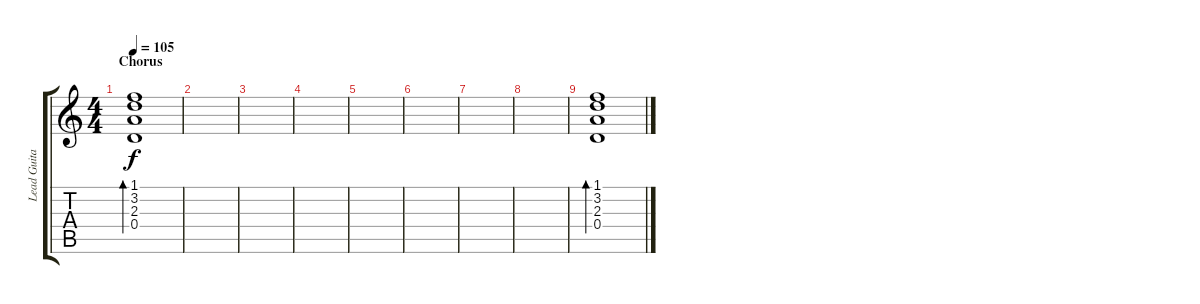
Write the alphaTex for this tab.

\track ("Lead Guitar" "Lead Guita") {instrument electricguitarjazz}
\staff {score tabs}
\tuning (E4 B3 G3 D3 A2 E2) {hide}
\ts (4 4)
\section ("" "Chorus")
\tempo 105
\clef g2
\ks c
(1.1 3.2 2.3 0.4).1{bd 240 dy f} |
|
|
|
|
|
|
|
(1.1 3.2 2.3 0.4).1{bd 240}
